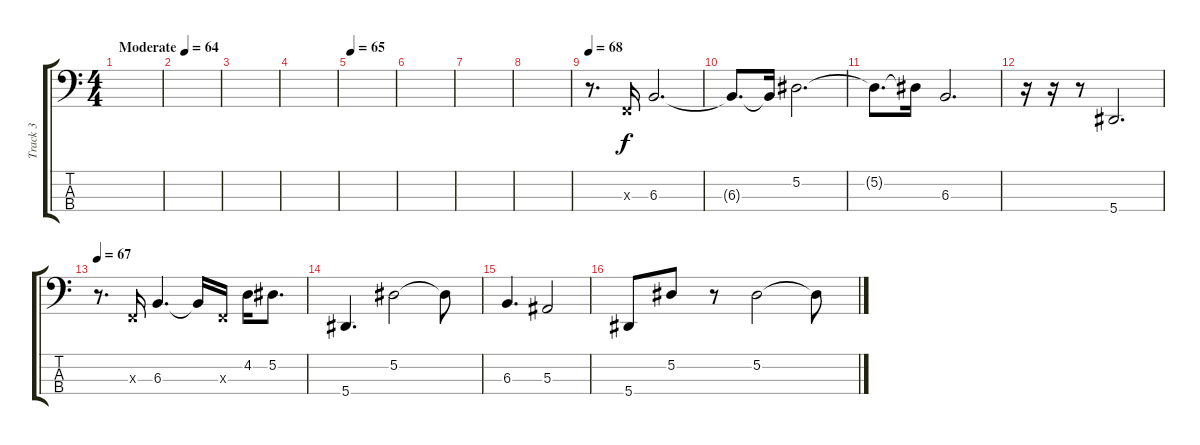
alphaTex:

\track ("Track 3" "Track 3") {instrument electricbassfinger}
\staff {score tabs}
\tuning (Eb2 Bb1 F1 Bb0) {hide}
\ts (4 4)
\tempo (64 "Moderate")
\clef f4
\ks c
|
|
|
|
\tempo 65
|
|
|
|
\tempo 68
r.8{d} 0.3{x}.16 6.3.2{d} |
6.3{t}.8{d} 6.3{t}.16 5.2.2{d} |
5.2{t}.8{d} 5.2{t}.16 6.3.2{d} |
r.16 r.16 r.8 5.4.2{d} |
\tempo 67
r.8{d} 0.3{x}.16 6.3.4{d} 6.3{t}.16 0.3{x}.16 4.2.16 5.2.8{d} |
5.4.4{d} 5.2.2 5.2{t}.8 |
6.3.4{d} 5.3.2 |
5.4.8 5.2.8 r.8 5.2.2 5.2{t}.8
